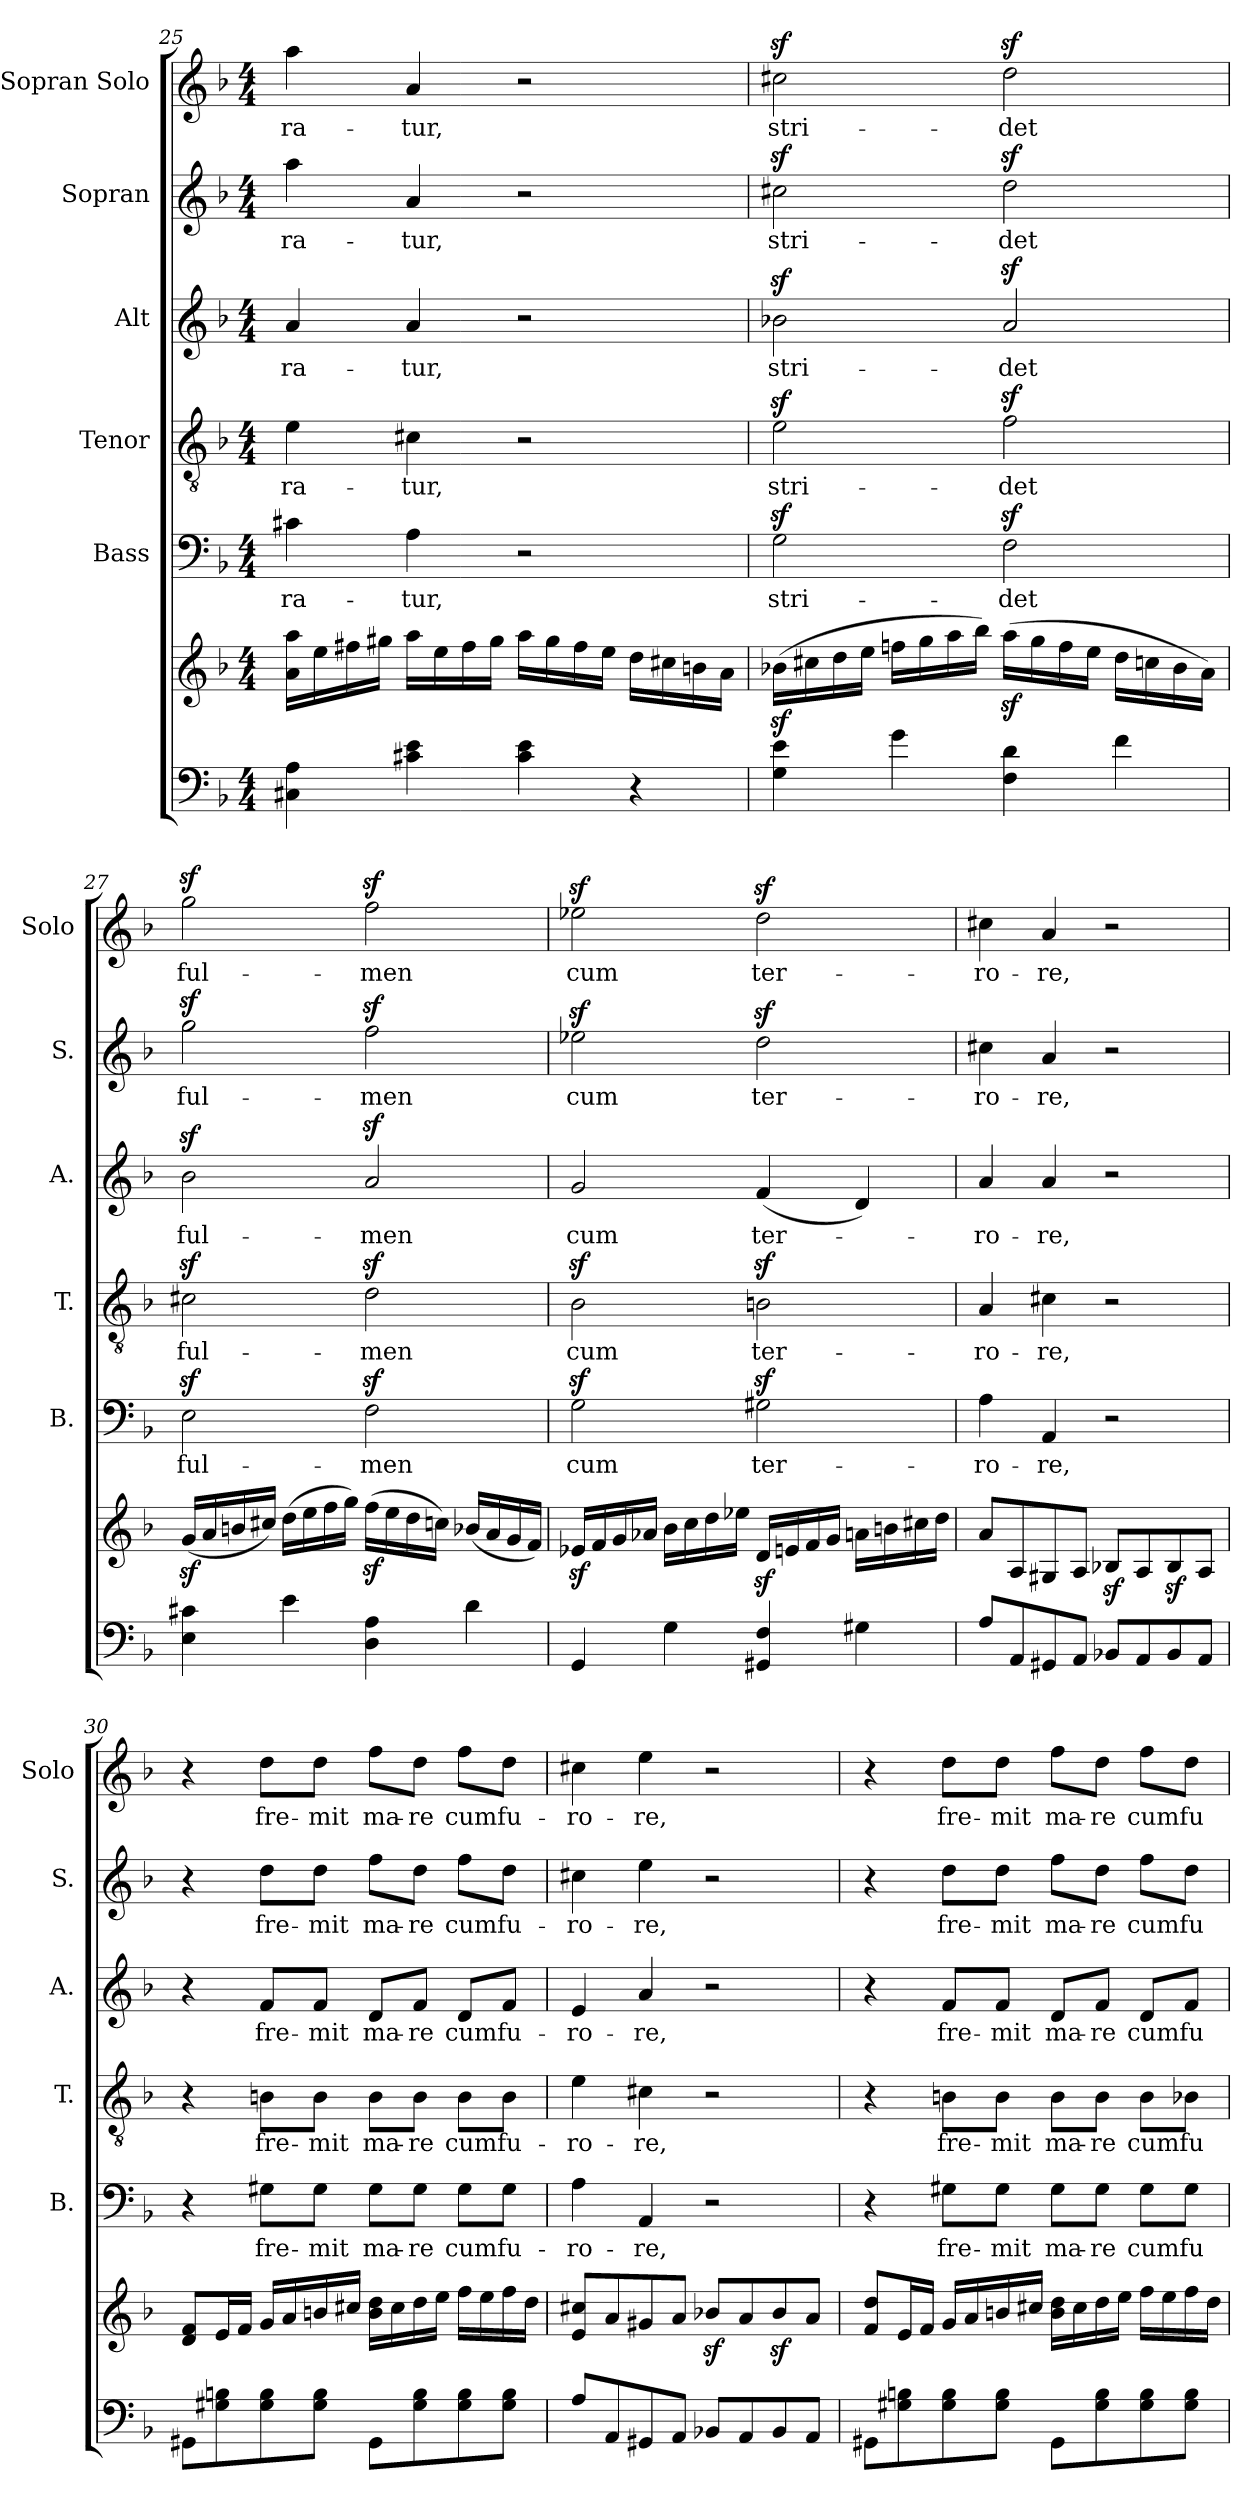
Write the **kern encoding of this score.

**kern	**kern	**kern	**text	**kern	**text	**kern	**text	**kern	**text	**kern	**text
*part6	*part6	*part5	*part5	*part4	*part4	*part3	*part3	*part2	*part2	*part1	*part1
*staff7	*staff6	*staff5	*staff5	*staff4	*staff4	*staff3	*staff3	*staff2	*staff2	*staff1	*staff1
*	*	*I"Bass	*	*I"Tenor	*	*I"Alt	*	*I"Sopran	*	*I"Sopran Solo	*
*	*	*I'B.	*	*I'T.	*	*I'A.	*	*I'S.	*	*I'Solo	*
!!LO:PB:g=z
*clefF4	*clefG2	*clefF4	*	*clefGv2	*	*clefG2	*	*clefG2	*	*clefG2	*
*k[b-]	*k[b-]	*k[b-]	*	*k[b-]	*	*k[b-]	*	*k[b-]	*	*k[b-]	*
*F:	*F:	*F:	*	*F:	*	*F:	*	*F:	*	*F:	*
*M4/4	*M4/4	*M4/4	*	*M4/4	*	*M4/4	*	*M4/4	*	*M4/4	*
=25	=25	=25	=25	=25	=25	=25	=25	=25	=25	=25	=25
!	!	!	!LO:LY:b	!	!LO:LY:b	!	!LO:LY:b	!	!LO:LY:b	!	!LO:LY:b
4C#X\ 4A\	16a\ 16aa\LL	4c#X\	-ra-	4e\	-ra-	4a/	-ra-	4aa\	-ra-	4aa\	-ra-
.	16ee\	.	.	.	.	.	.	.	.	.	.
.	16ff#X\	.	.	.	.	.	.	.	.	.	.
.	16gg#X\JJ	.	.	.	.	.	.	.	.	.	.
!	!	!	!LO:LY:b	!	!LO:LY:b	!	!LO:LY:b	!	!LO:LY:b	!	!LO:LY:b
4c#X\ 4e\	16aa\LL	4A\	-tur,	4c#X\	-tur,	4a/	-tur,	4a/	-tur,	4a/	-tur,
.	16ee\	.	.	.	.	.	.	.	.	.	.
.	16ff#\	.	.	.	.	.	.	.	.	.	.
.	16gg#\JJ	.	.	.	.	.	.	.	.	.	.
4c#\ 4e\	16aa\LL	2r	.	2r	.	2r	.	2r	.	2r	.
.	16gg#\	.	.	.	.	.	.	.	.	.	.
.	16ff#\	.	.	.	.	.	.	.	.	.	.
.	16ee\JJ	.	.	.	.	.	.	.	.	.	.
4r	16dd\LL	.	.	.	.	.	.	.	.	.	.
.	16cc#X\	.	.	.	.	.	.	.	.	.	.
.	16bn\	.	.	.	.	.	.	.	.	.	.
.	16a\JJ	.	.	.	.	.	.	.	.	.	.
=26	=26	=26	=26	=26	=26	=26	=26	=26	=26	=26	=26
!	!	!	!LO:LY:b	!	!LO:LY:b	!	!LO:LY:b	!	!LO:LY:b	!	!LO:LY:b
4G\ 4e\	(>16b-Xz<\LL	2Gz>\	stri-	2ez>\	stri-	2b-Xz>\	stri-	2cc#Xz>\	stri-	2cc#Xz>\	stri-
.	16cc#X\	.	.	.	.	.	.	.	.	.	.
.	16dd\	.	.	.	.	.	.	.	.	.	.
.	16ee\JJ	.	.	.	.	.	.	.	.	.	.
4g\	16ffn\LL	.	.	.	.	.	.	.	.	.	.
.	16gg\	.	.	.	.	.	.	.	.	.	.
.	16aa\	.	.	.	.	.	.	.	.	.	.
.	16bb-\JJ)	.	.	.	.	.	.	.	.	.	.
!	!	!	!LO:LY:b	!	!LO:LY:b	!	!LO:LY:b	!	!LO:LY:b	!	!LO:LY:b
4F\ 4d\	(>16aaz<\LL	2Fz>\	-det	2fz>\	-det	2az>/	-det	2ddz>\	-det	2ddz>\	-det
.	16gg\	.	.	.	.	.	.	.	.	.	.
.	16ff\	.	.	.	.	.	.	.	.	.	.
.	16ee\JJ	.	.	.	.	.	.	.	.	.	.
4f\	16dd\LL	.	.	.	.	.	.	.	.	.	.
.	16ccn\	.	.	.	.	.	.	.	.	.	.
.	16b-\	.	.	.	.	.	.	.	.	.	.
.	16a\JJ)	.	.	.	.	.	.	.	.	.	.
=27	=27	=27	=27	=27	=27	=27	=27	=27	=27	=27	=27
!	!	!	!LO:LY:b	!	!LO:LY:b	!	!LO:LY:b	!	!LO:LY:b	!	!LO:LY:b
4E\ 4c#X\	(<16gz</LL	2Ez>\	ful-	2c#Xz>\	ful-	2b-z>\	ful-	2ggz>\	ful-	2ggz>\	ful-
.	16a/	.	.	.	.	.	.	.	.	.	.
.	16bn/	.	.	.	.	.	.	.	.	.	.
.	16cc#X/JJ)	.	.	.	.	.	.	.	.	.	.
4e\	(>16dd\LL	.	.	.	.	.	.	.	.	.	.
.	16ee\	.	.	.	.	.	.	.	.	.	.
.	16ff\	.	.	.	.	.	.	.	.	.	.
.	16gg\JJ)	.	.	.	.	.	.	.	.	.	.
!	!	!	!LO:LY:b	!	!LO:LY:b	!	!LO:LY:b	!	!LO:LY:b	!	!LO:LY:b
4D\ 4A\	(>16ffz<\LL	2Fz>\	-men	2dz>\	-men	2az>/	-men	2ffz>\	-men	2ffz>\	-men
.	16ee\	.	.	.	.	.	.	.	.	.	.
.	16dd\	.	.	.	.	.	.	.	.	.	.
.	16ccn\JJ)	.	.	.	.	.	.	.	.	.	.
4d\	(<16b-X/LL	.	.	.	.	.	.	.	.	.	.
.	16a/	.	.	.	.	.	.	.	.	.	.
.	16g/	.	.	.	.	.	.	.	.	.	.
.	16f/JJ)	.	.	.	.	.	.	.	.	.	.
!!LO:LB:g=z
=28	=28	=28	=28	=28	=28	=28	=28	=28	=28	=28	=28
!	!	!	!LO:LY:b	!	!LO:LY:b	!	!LO:LY:b	!	!LO:LY:b	!	!LO:LY:b
4GG/	16e-Xz</LL	2Gz>\	cum	2B-z>\	cum	2g/	cum	2ee-Xz>\	cum	2ee-Xz>\	cum
.	16f/	.	.	.	.	.	.	.	.	.	.
.	16g/	.	.	.	.	.	.	.	.	.	.
.	16a-X/JJ	.	.	.	.	.	.	.	.	.	.
4G\	16b-\LL	.	.	.	.	.	.	.	.	.	.
.	16cc\	.	.	.	.	.	.	.	.	.	.
.	16dd\	.	.	.	.	.	.	.	.	.	.
.	16ee-X\JJ	.	.	.	.	.	.	.	.	.	.
!	!	!	!LO:LY:b	!	!LO:LY:b	!	!LO:LY:b	!	!LO:LY:b	!	!LO:LY:b
4GG#X/ 4F/	16dz</LL	2G#Xz>\	ter-	2Bnz>\	ter-	(<4f/	ter-	2ddz>\	ter-	2ddz>\	ter-
.	16en/	.	.	.	.	.	.	.	.	.	.
.	16f/	.	.	.	.	.	.	.	.	.	.
.	16g/JJ	.	.	.	.	.	.	.	.	.	.
4G#X\	16an\LL	.	.	.	.	4d/)	.	.	.	.	.
.	16bn\	.	.	.	.	.	.	.	.	.	.
.	16cc#X\	.	.	.	.	.	.	.	.	.	.
.	16dd\JJ	.	.	.	.	.	.	.	.	.	.
=29	=29	=29	=29	=29	=29	=29	=29	=29	=29	=29	=29
!	!	!	!LO:LY:b	!	!LO:LY:b	!	!LO:LY:b	!	!LO:LY:b	!	!LO:LY:b
8A/L	8a/L	4A\	-ro-	4A/	-ro-	4a/	-ro-	4cc#X\	-ro-	4cc#X\	-ro-
8AA/	8A/	.	.	.	.	.	.	.	.	.	.
!	!	!	!LO:LY:b	!	!LO:LY:b	!	!LO:LY:b	!	!LO:LY:b	!	!LO:LY:b
8GG#X/	8G#X/	4AA/	-re,	4c#X\	-re,	4a/	-re,	4a/	-re,	4a/	-re,
8AA/J	8A/J	.	.	.	.	.	.	.	.	.	.
8BB-X/L	8B-Xz</L	2r	.	2r	.	2r	.	2r	.	2r	.
8AA/	8A/	.	.	.	.	.	.	.	.	.	.
8BB-/	8B-z</	.	.	.	.	.	.	.	.	.	.
8AA/J	8A/J	.	.	.	.	.	.	.	.	.	.
=30	=30	=30	=30	=30	=30	=30	=30	=30	=30	=30	=30
8GG#X\L	8d/ 8f/L	4r	.	4r	.	4r	.	4r	.	4r	.
8G#X\ 8Bn\	16e/L	.	.	.	.	.	.	.	.	.	.
.	16f/JJ	.	.	.	.	.	.	.	.	.	.
!	!	!	!LO:LY:b	!	!LO:LY:b	!	!LO:LY:b	!	!LO:LY:b	!	!LO:LY:b
8G#\ 8B\	16g/LL	8G#X\L	fre-	8Bn\L	fre-	8f/L	fre-	8dd\L	fre-	8dd\L	fre-
.	16a/	.	.	.	.	.	.	.	.	.	.
!	!	!	!LO:LY:b	!	!LO:LY:b	!	!LO:LY:b	!	!LO:LY:b	!	!LO:LY:b
8G#\ 8B\J	16bn/	8G#\J	-mit	8B\J	-mit	8f/J	-mit	8dd\J	-mit	8dd\J	-mit
.	16cc#X/JJ	.	.	.	.	.	.	.	.	.	.
!	!	!	!LO:LY:b	!	!LO:LY:b	!	!LO:LY:b	!	!LO:LY:b	!	!LO:LY:b
8GG#\L	16b\ 16dd\LL	8G#\L	ma-	8B\L	ma-	8d/L	ma-	8ff\L	ma-	8ff\L	ma-
.	16cc#\	.	.	.	.	.	.	.	.	.	.
!	!	!	!LO:LY:b	!	!LO:LY:b	!	!LO:LY:b	!	!LO:LY:b	!	!LO:LY:b
8G#\ 8B\	16dd\	8G#\J	-re	8B\J	-re	8f/J	-re	8dd\J	-re	8dd\J	-re
.	16ee\JJ	.	.	.	.	.	.	.	.	.	.
!	!	!	!LO:LY:b	!	!LO:LY:b	!	!LO:LY:b	!	!LO:LY:b	!	!LO:LY:b
8G#\ 8B\	16ff\LL	8G#\L	cum	8B\L	cum	8d/L	cum	8ff\L	cum	8ff\L	cum
.	16ee\	.	.	.	.	.	.	.	.	.	.
!	!	!	!LO:LY:b	!	!LO:LY:b	!	!LO:LY:b	!	!LO:LY:b	!	!LO:LY:b
8G#\ 8B\J	16ff\	8G#\J	fu-	8B\J	fu-	8f/J	fu-	8dd\J	fu-	8dd\J	fu-
.	16dd\JJ	.	.	.	.	.	.	.	.	.	.
!!LO:PB:g=z
=31	=31	=31	=31	=31	=31	=31	=31	=31	=31	=31	=31
!	!	!	!LO:LY:b	!	!LO:LY:b	!	!LO:LY:b	!	!LO:LY:b	!	!LO:LY:b
8A/L	8e/ 8cc#X/L	4A\	-ro-	4e\	-ro-	4e/	-ro-	4cc#X\	-ro-	4cc#X\	-ro-
8AA/	8a/	.	.	.	.	.	.	.	.	.	.
!	!	!	!LO:LY:b	!	!LO:LY:b	!	!LO:LY:b	!	!LO:LY:b	!	!LO:LY:b
8GG#X/	8g#X/	4AA/	-re,	4c#X\	-re,	4a/	-re,	4ee\	-re,	4ee\	-re,
8AA/J	8a/J	.	.	.	.	.	.	.	.	.	.
8BB-X/L	8b-Xz</L	2r	.	2r	.	2r	.	2r	.	2r	.
8AA/	8a/	.	.	.	.	.	.	.	.	.	.
8BB-/	8b-z</	.	.	.	.	.	.	.	.	.	.
8AA/J	8a/J	.	.	.	.	.	.	.	.	.	.
=32	=32	=32	=32	=32	=32	=32	=32	=32	=32	=32	=32
8GG#X\L	8f/ 8dd/L	4r	.	4r	.	4r	.	4r	.	4r	.
8G#X\ 8Bn\	16e/L	.	.	.	.	.	.	.	.	.	.
.	16f/JJ	.	.	.	.	.	.	.	.	.	.
!	!	!	!LO:LY:b	!	!LO:LY:b	!	!LO:LY:b	!	!LO:LY:b	!	!LO:LY:b
8G#\ 8B\	16g/LL	8G#X\L	fre-	8Bn\L	fre-	8f/L	fre-	8dd\L	fre-	8dd\L	fre-
.	16a/	.	.	.	.	.	.	.	.	.	.
!	!	!	!LO:LY:b	!	!LO:LY:b	!	!LO:LY:b	!	!LO:LY:b	!	!LO:LY:b
8G#\ 8B\J	16bn/	8G#\J	-mit	8B\J	-mit	8f/J	-mit	8dd\J	-mit	8dd\J	-mit
.	16cc#X/JJ	.	.	.	.	.	.	.	.	.	.
!	!	!	!LO:LY:b	!	!LO:LY:b	!	!LO:LY:b	!	!LO:LY:b	!	!LO:LY:b
8GG#\L	16b\ 16dd\LL	8G#\L	ma-	8B\L	ma-	8d/L	ma-	8ff\L	ma-	8ff\L	ma-
.	16cc#\	.	.	.	.	.	.	.	.	.	.
!	!	!	!LO:LY:b	!	!LO:LY:b	!	!LO:LY:b	!	!LO:LY:b	!	!LO:LY:b
8G#\ 8B\	16dd\	8G#\J	-re	8B\J	-re	8f/J	-re	8dd\J	-re	8dd\J	-re
.	16ee\JJ	.	.	.	.	.	.	.	.	.	.
!	!	!	!LO:LY:b	!	!LO:LY:b	!	!LO:LY:b	!	!LO:LY:b	!	!LO:LY:b
8G#\ 8B\	16ff\LL	8G#\L	cum	8B\L	cum	8d/L	cum	8ff\L	cum	8ff\L	cum
.	16ee\	.	.	.	.	.	.	.	.	.	.
!	!	!	!LO:LY:b	!	!LO:LY:b	!	!LO:LY:b	!	!LO:LY:b	!	!LO:LY:b
8G#\ 8B\J	16ff\	8G#\J	fu-	8B-X\J	fu-	8f/J	fu-	8dd\J	fu-	8dd\J	fu-
.	16dd\JJ	.	.	.	.	.	.	.	.	.	.
=	=	=	=	=	=	=	=	=	=	=	=
*-	*-	*-	*-	*-	*-	*-	*-	*-	*-	*-	*-
